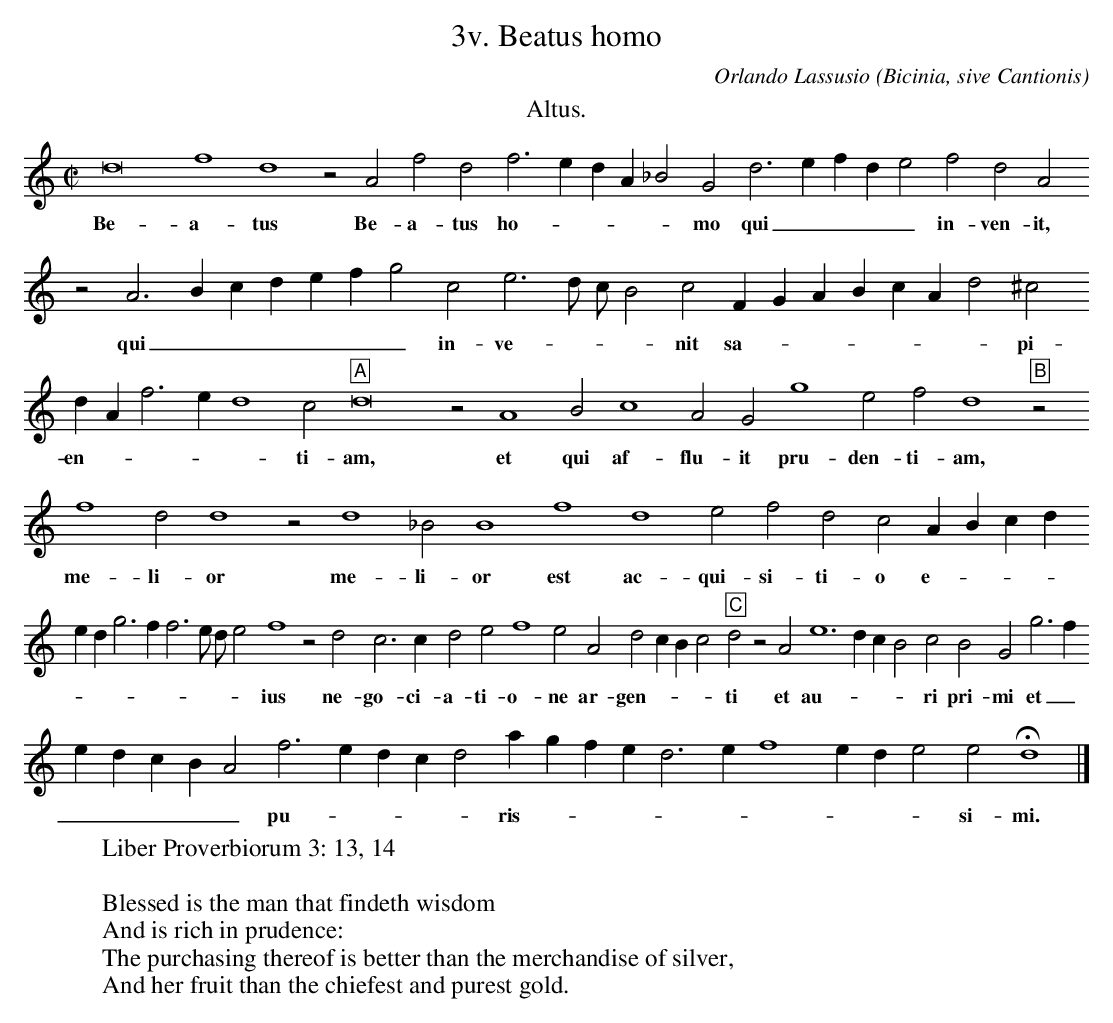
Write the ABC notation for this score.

X:1
T:3v. Beatus homo
O: Bicinia, sive Cantionis
C:Orlando Lassusio
K:D dor -8va
T: Altus.
M:C|
L:1/4
d8 f4 d4 z2 A2 f2 d2 f3 e d A _B2 G2 d3 e f d e2 f2 d2 A2
w:Be-  a- tus Be- a- tus ho- - - - - mo qui _ _ _ _ in- ven- it,
z2 A3 B c d e f g2 c2 e3 d/ c/ B2 c2 F G A B c A d2 ^c2
w: qui _ _ _ _ _ _ in- ve- - - - nit sa- - - - - - - pi-
d A f3 e d4 c2 "A" d8 z2 A4 B2 c4 A2 G2 g4 e2 f2 d4 "B"z2 f4 d2 d4 z2 d4 _B2 B4 f4 d4 e2 f2 d2 c2 A B c d
w: en- - - - - ti- am,  et qui af- flu- it pru- den- ti- am, me- li- or me- li- or est ac- qui- si- ti- o e- - - -
e d g3 f f3 e/ d/ e2 f4 z2 d2 c3 c d2 e2 f4 e2 A2 d2 c B c2 "C"d2 z2 A2 e6 d c B2 c2 B2 G2 g3 f
w:- - - - - - - - ius ne- go- ci- a- ti- o- ne ar- gen- - - - ti et au- - - - ri pri- mi et _
e d c B A2 f3 e d c d2 a g f e d3 e f4 e d e2 e2 Hd4 |]
w:_ _ _ _ _ pu- - - - - ris- - - - - - - - - - si- mi.
W:Liber Proverbiorum 3: 13, 14
W:
W: Blessed is the man that findeth wisdom
W: And is rich in prudence:
W: The purchasing thereof is better than the merchandise of silver,
W: And her fruit than the chiefest and purest gold.
